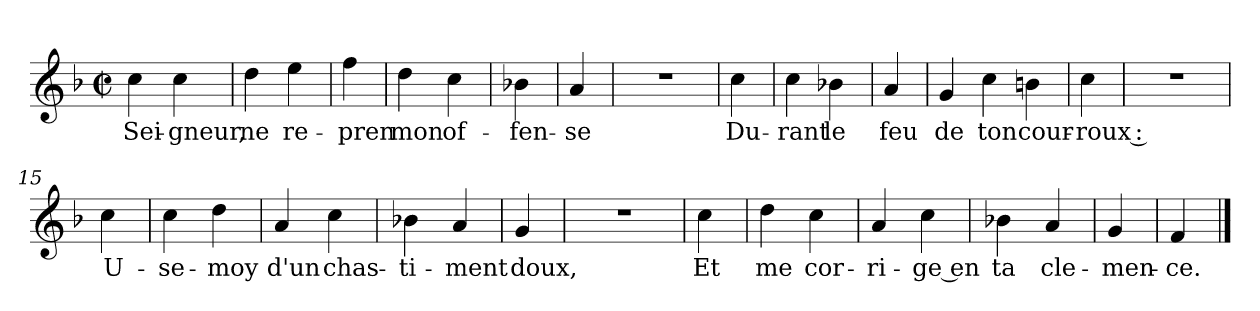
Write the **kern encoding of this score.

**kern	**text
*part1	*part1
*staff1	*staff1
*clefG2	*
*k[b-]	*
*F:	*
*M2/2	*
*met(c|)	*
=1	=1
4cc	Sei-
4cc	-gneur,
=2	=2
4dd	ne
4ee	re-
=3	=3
4ff	-pren
=4	=4
4dd	mon
4cc	of-
=5	=5
4b-X	-fen-
=6	=6
4a	-se
=7	=7
1r	.
=8	=8
4cc	Du-
=9	=9
4cc	-rant
4b-X	le
=10	=10
4a	feu
=11	=11
4g	de
4cc	ton
4b	cour-
=13	=13
4cc	-roux :
=14	=14
1r	.
=15	=15
4cc	U-
=16	=16
4cc	-se -
4dd	moy
=17	=17
4a	d'un
4cc	chas-
=18	=18
4b-X	-ti-
4a	-ment
=19	=19
4g	doux,
=20	=20
1r	.
=21	=21
4cc	Et
=22	=22
4dd	me
4cc	cor-
=23	=23
4a	-ri-
4cc	-ge en
=24	=24
4b-X	ta
4a	cle-
=25	=25
4g	-men-
=26	=26
4f	-ce.
==	==
*-	*-
